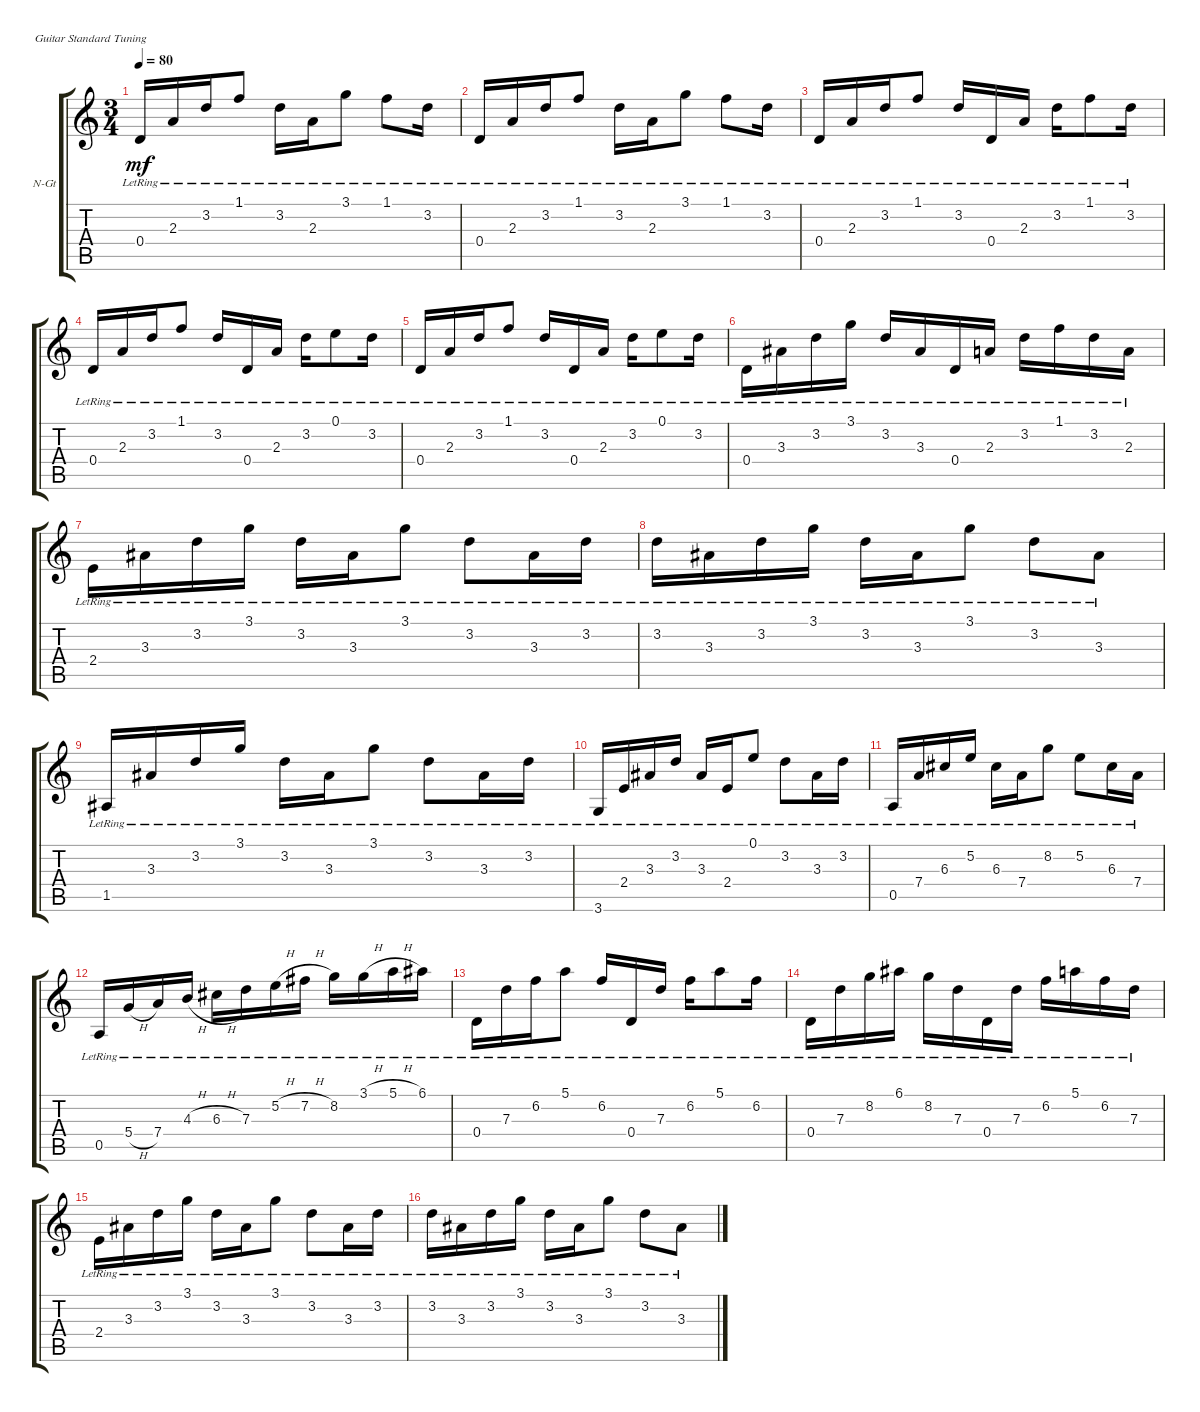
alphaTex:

\defaultSystemsLayout 4
\bracketExtendMode groupsimilarinstruments
\firstSystemTrackNameOrientation horizontal
\otherSystemsTrackNameOrientation horizontal
\track ("Nylon Guitar" "N-Gt") {instrument acousticguitarnylon}
\staff {score tabs}
\tuning (E4 B3 G3 D3 A2 E2)
\ts (3 4)
\tempo 80
\clef g2
\ks c
0.4{lr}.16{dy mf} 2.3{lr}.16 3.2{lr}.16 1.1{lr}.8 3.2{lr}.16 2.3{lr}.16 3.1{lr}.8 1.1{lr}.8 3.2{lr}.16 |
0.4{lr}.16 2.3{lr}.16 3.2{lr}.16 1.1{lr}.8 3.2{lr}.16 2.3{lr}.16 3.1{lr}.8 1.1{lr}.8 3.2{lr}.16 |
0.4{lr}.16 2.3{lr}.16 3.2{lr}.16 1.1{lr}.8 3.2{lr}.16 0.4{lr}.16 2.3{lr}.16 3.2{lr}.16 1.1{lr}.8 3.2{lr}.16 |
0.4{lr}.16 2.3{lr}.16 3.2{lr}.16 1.1{lr}.8 3.2{lr}.16 0.4{lr}.16 2.3{lr}.16 3.2{lr}.16 0.1{lr}.8 3.2{lr}.16 |
0.4{lr}.16 2.3{lr}.16 3.2{lr}.16 1.1{lr}.8 3.2{lr}.16 0.4{lr}.16 2.3{lr}.16 3.2{lr}.16 0.1{lr}.8 3.2{lr}.16 |
0.4{lr}.16 3.3{lr}.16 3.2{lr}.16 3.1{lr}.16 3.2{lr}.16 3.3{lr}.16 0.4{lr}.16 2.3{lr}.16 3.2{lr}.16 1.1{lr}.16 3.2{lr}.16 2.3{lr}.16 |
2.4{lr}.16 3.3{lr}.16 3.2{lr}.16 3.1{lr}.16 3.2{lr}.16 3.3{lr}.16 3.1{lr}.8 3.2{lr}.8 3.3{lr}.16 3.2{lr}.16 |
3.2{lr}.16 3.3{lr}.16 3.2{lr}.16 3.1{lr}.16 3.2{lr}.16 3.3{lr}.16 3.1{lr}.8 3.2{lr}.8 3.3{lr}.8 |
1.5{lr}.16 3.3{lr}.16 3.2{lr}.16 3.1{lr}.16 3.2{lr}.16 3.3{lr}.16 3.1{lr}.8 3.2{lr}.8 3.3{lr}.16 3.2{lr}.16 |
3.6{lr}.16 2.4{lr}.16 3.3{lr}.16 3.2{lr}.16 3.3{lr}.16 2.4{lr}.16 0.1{lr}.8 3.2{lr}.8 3.3{lr}.16 3.2{lr}.16 |
0.5{lr}.16 7.4{lr}.16 6.3{lr}.16 5.2{lr}.16 6.3{lr}.16 7.4{lr}.16 8.2{lr}.8 5.2{lr}.8 6.3{lr}.16 7.4{lr}.16 |
0.5{lr}.16 5.4{h lr}.16 7.4{lr}.16 4.3{h lr}.16 6.3{h lr}.16 7.3{lr}.16 5.2{h lr}.16 7.2{h lr}.16 8.2{lr}.16 3.1{h lr}.16 5.1{h lr}.16 6.1{lr}.16 |
0.4{lr}.16 7.3{lr}.16 6.2{lr}.16 5.1{lr}.8 6.2{lr}.16 0.4{lr}.16 7.3{lr}.16 6.2{lr}.16 5.1{lr}.8 6.2{lr}.16 |
0.4{lr}.16 7.3{lr}.16 8.2{lr}.16 6.1{lr}.16 8.2{lr}.16 7.3{lr}.16 0.4{lr}.16 7.3{lr}.16 6.2{lr}.16 5.1{lr}.16 6.2{lr}.16 7.3{lr}.16 |
2.4{lr}.16 3.3{lr}.16 3.2{lr}.16 3.1{lr}.16 3.2{lr}.16 3.3{lr}.16 3.1{lr}.8 3.2{lr}.8 3.3{lr}.16 3.2{lr}.16 |
3.2{lr}.16 3.3{lr}.16 3.2{lr}.16 3.1{lr}.16 3.2{lr}.16 3.3{lr}.16 3.1{lr}.8 3.2{lr}.8 3.3{lr}.8
